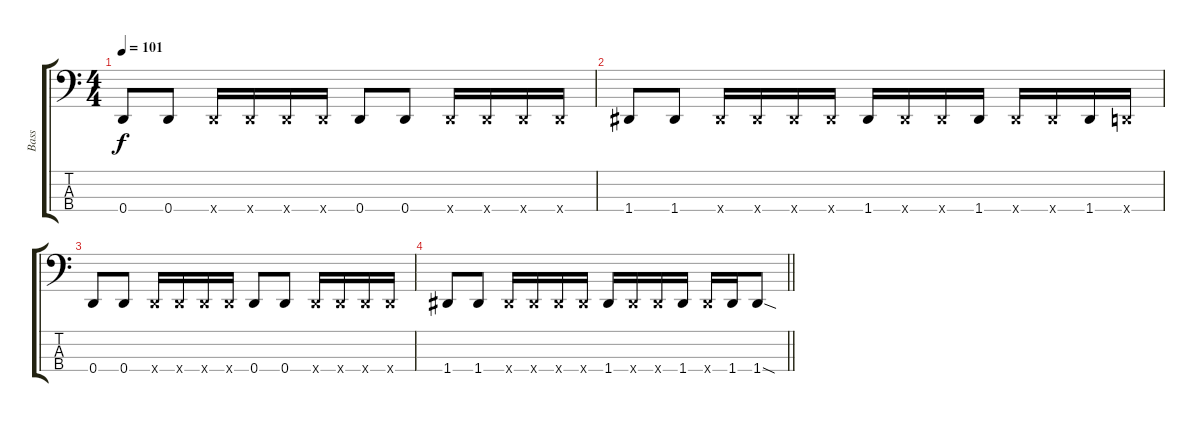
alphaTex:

\track ("Bass" "Bass") {instrument electricbasspick}
\staff {score tabs}
\tuning (G2 D2 A1 D1) {hide}
\ts (4 4)
\tempo 101
\clef f4
\ks c
0.4.8{dy f} 0.4.8 0.4{x}.16 0.4{x}.16 0.4{x}.16 0.4{x}.16 0.4.8 0.4.8 0.4{x}.16 0.4{x}.16 0.4{x}.16 0.4{x}.16 |
1.4.8 1.4.8 1.4{x}.16 1.4{x}.16 1.4{x}.16 1.4{x}.16 1.4.16 1.4{x}.16 1.4{x}.16 1.4.16 1.4{x}.16 1.4{x}.16 1.4.16 0.4{x}.16 |
0.4.8 0.4.8 0.4{x}.16 0.4{x}.16 0.4{x}.16 0.4{x}.16 0.4.8 0.4.8 0.4{x}.16 0.4{x}.16 0.4{x}.16 0.4{x}.16 |
\barLineRight lightlight
1.4.8 1.4.8 1.4{x}.16 1.4{x}.16 1.4{x}.16 1.4{x}.16 1.4.16 1.4{x}.16 1.4{x}.16 1.4.16 1.4{x}.16 1.4.16 1.4{sod}.8
